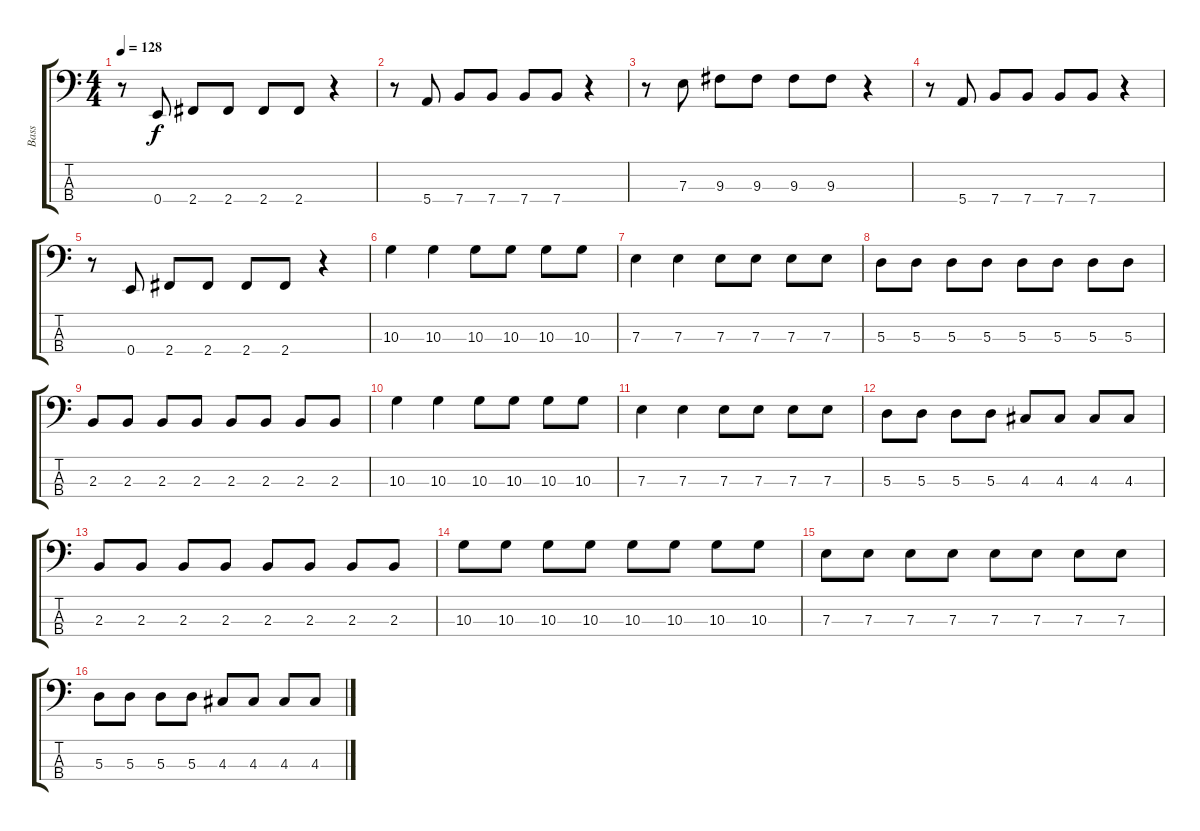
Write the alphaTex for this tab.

\track ("Bass" "Bass") {instrument electricbassfinger}
\staff {score tabs}
\tuning (G2 D2 A1 E1) {hide}
\ts (4 4)
\tempo 128
\clef f4
\ks c
r.8{dy f} 0.4.8 2.4.8 2.4.8 2.4.8 2.4.8 r.4 |
r.8 5.4.8 7.4.8 7.4.8 7.4.8 7.4.8 r.4 |
r.8 7.3.8 9.3.8 9.3.8 9.3.8 9.3.8 r.4 |
r.8 5.4.8 7.4.8 7.4.8 7.4.8 7.4.8 r.4 |
r.8 0.4.8 2.4.8 2.4.8 2.4.8 2.4.8 r.4 |
10.3.4 10.3.4 10.3.8 10.3.8 10.3.8 10.3.8 |
7.3.4 7.3.4 7.3.8 7.3.8 7.3.8 7.3.8 |
5.3.8 5.3.8 5.3.8 5.3.8 5.3.8 5.3.8 5.3.8 5.3.8 |
2.3.8 2.3.8 2.3.8 2.3.8 2.3.8 2.3.8 2.3.8 2.3.8 |
10.3.4 10.3.4 10.3.8 10.3.8 10.3.8 10.3.8 |
7.3.4 7.3.4 7.3.8 7.3.8 7.3.8 7.3.8 |
5.3.8 5.3.8 5.3.8 5.3.8 4.3.8 4.3.8 4.3.8 4.3.8 |
2.3.8 2.3.8 2.3.8 2.3.8 2.3.8 2.3.8 2.3.8 2.3.8 |
10.3.8 10.3.8 10.3.8 10.3.8 10.3.8 10.3.8 10.3.8 10.3.8 |
7.3.8 7.3.8 7.3.8 7.3.8 7.3.8 7.3.8 7.3.8 7.3.8 |
5.3.8 5.3.8 5.3.8 5.3.8 4.3.8 4.3.8 4.3.8 4.3.8
